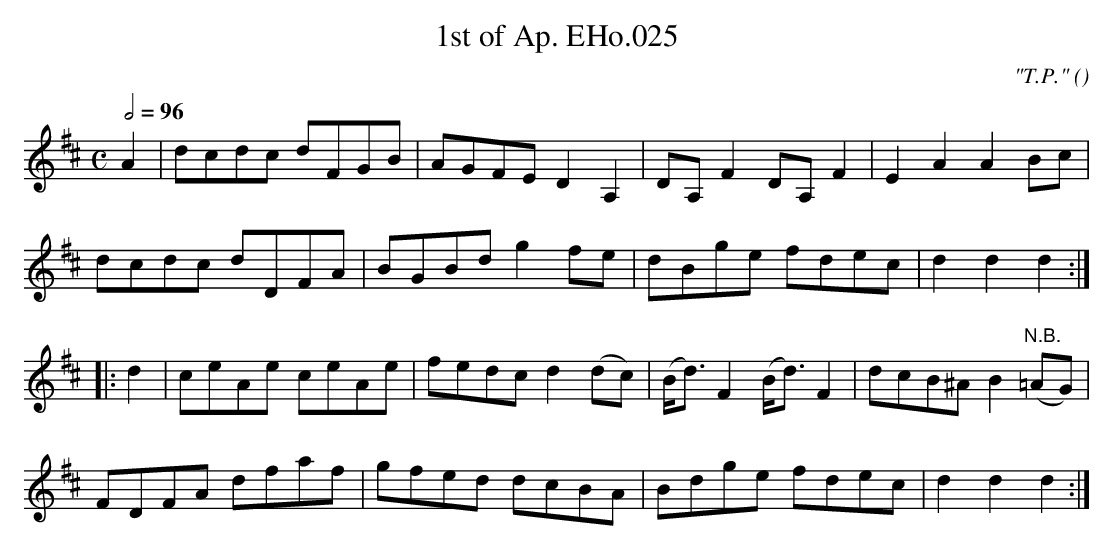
X:1
T:1st of Ap. EHo.025
M:C
L:1/8
Q:1/2=96
C:"T.P."
O:
K:D
A2 | dcdc dFGB | AGFE D2A,2 | DA,F2DA,F2 | E2A2A2Bc |
dcdc dDFA | BGBd g2fe | dBge fdec | d2d2d2 :|
|: d2 |ceAe ceAe | fedcd2(dc) | (B<d)F2(B<d)F2 | dcB^AB2"N.B."(=AG) |
FDFA dfaf | gfed dcBA | Bdge fdec | d2d2d2 :|
